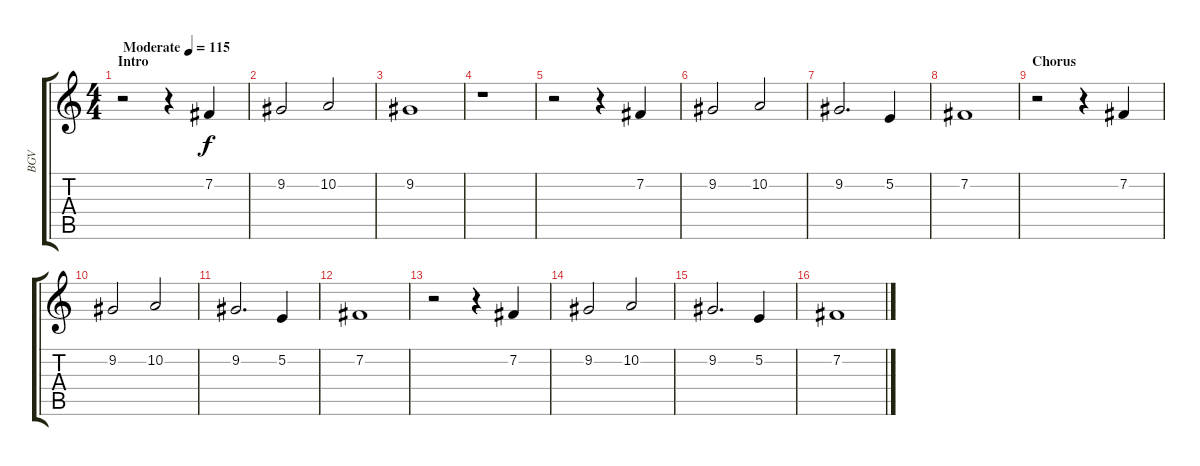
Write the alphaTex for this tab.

\track ("BGV" "BGV") {instrument voiceoohs}
\staff {score tabs}
\tuning (E4 B3 G3 D3 A2 E2) {hide}
\ts (4 4)
\section ("" "Intro")
\tempo (115 "Moderate")
\clef g2
\ks c
r.2{dy f instrument voiceoohs} r.4 7.2.4 |
9.2.2 10.2.2 |
9.2.1 |
r.1 |
r.2 r.4 7.2.4 |
9.2.2 10.2.2 |
9.2.2{d} 5.2.4 |
7.2.1 |
\section ("" "Chorus")
r.2 r.4 7.2.4 |
9.2.2 10.2.2 |
9.2.2{d} 5.2.4 |
7.2.1 |
r.2 r.4 7.2.4 |
9.2.2 10.2.2 |
9.2.2{d} 5.2.4 |
7.2.1
